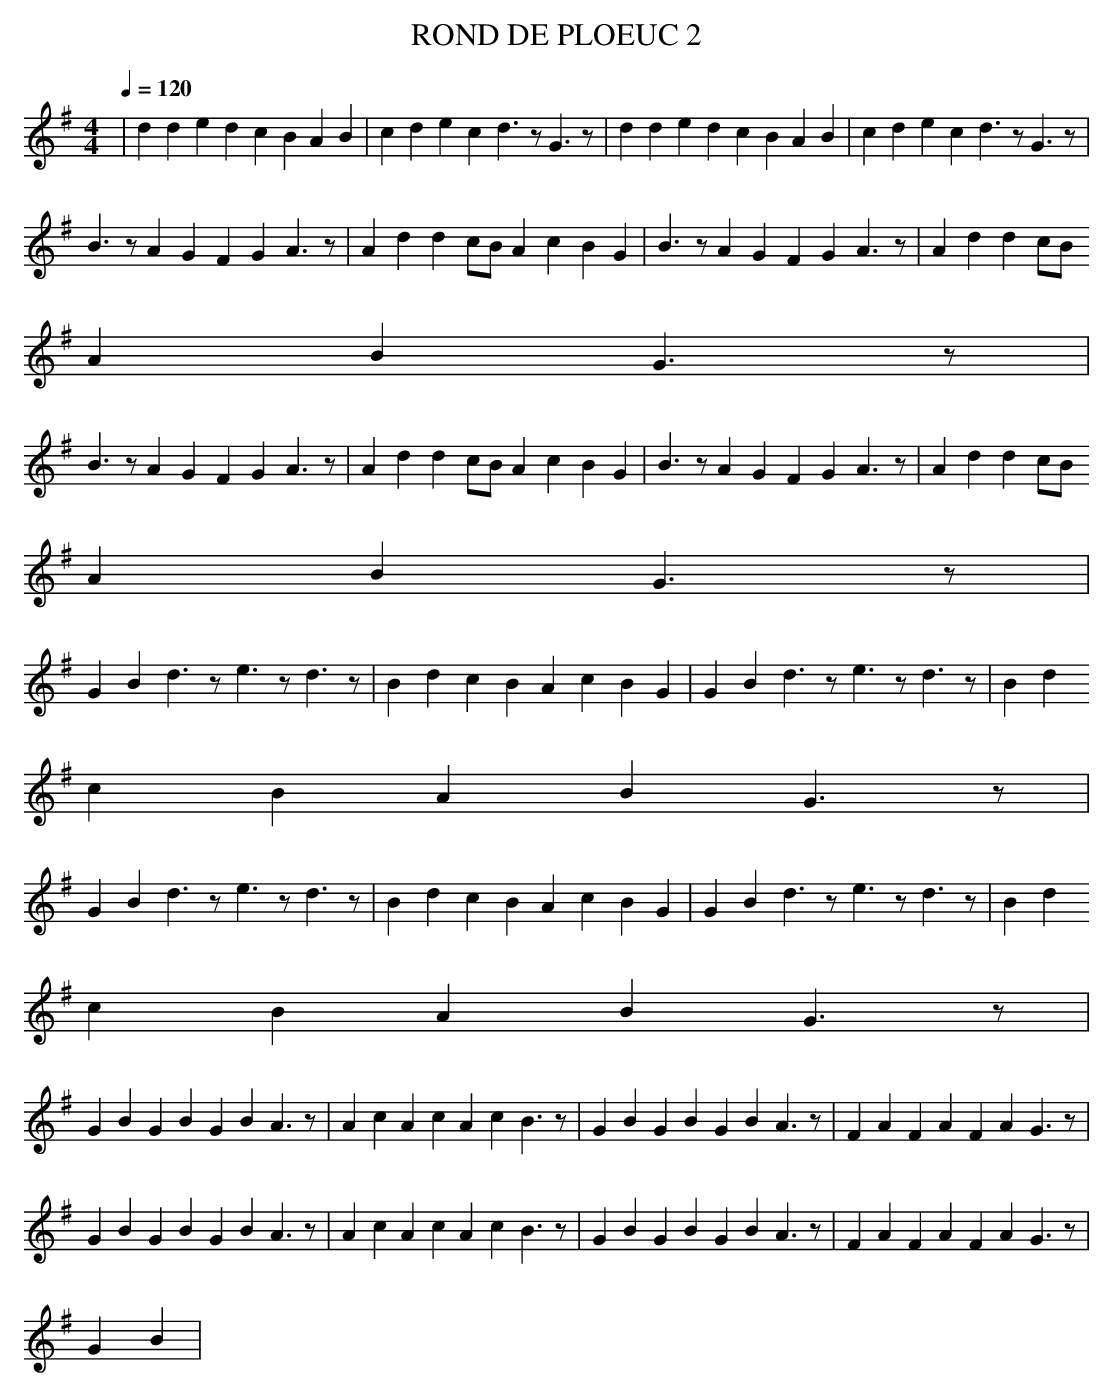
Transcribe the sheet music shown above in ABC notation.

X:1
T:ROND DE PLOEUC 2
M:4/4
L:1/4
Q:1/4=120
K:G
|dded cBAB|cdec d3/2 z/2 G3/2 z/2 |dded cBAB|cdec d3/2 z/2 G3/2 z/2 |
B3/2 z/2 AG FGA3/2 z/2 |Addc/2B/2 AcBG|B3/2 z/2 AG FGA3/2 z/2 |Addc/2B/2
 ABG3/2 z/2 |
B3/2 z/2 AG FGA3/2 z/2 |Addc/2B/2 AcBG|B3/2 z/2 AG FGA3/2 z/2 |Addc/2B/2
 ABG3/2 z/2 |
GBd3/2 z/2 e3/2 z/2 d3/2 z/2 |BdcB AcBG|GBd3/2 z/2 e3/2 z/2 d3/2 z/2 |Bd
cB ABG3/2 z/2 |
GBd3/2 z/2 e3/2 z/2 d3/2 z/2 |BdcB AcBG|GBd3/2 z/2 e3/2 z/2 d3/2 z/2 |Bd
cB ABG3/2 z/2 |
GBGB GBA3/2 z/2 |AcAc AcB3/2 z/2 |GBGB GBA3/2 z/2 |FAFA FAG3/2 z/2 |
GBGB GBA3/2 z/2 |AcAc AcB3/2 z/2 |GBGB GBA3/2 z/2 |FAFA FAG3/2 z/2 |
GB|
